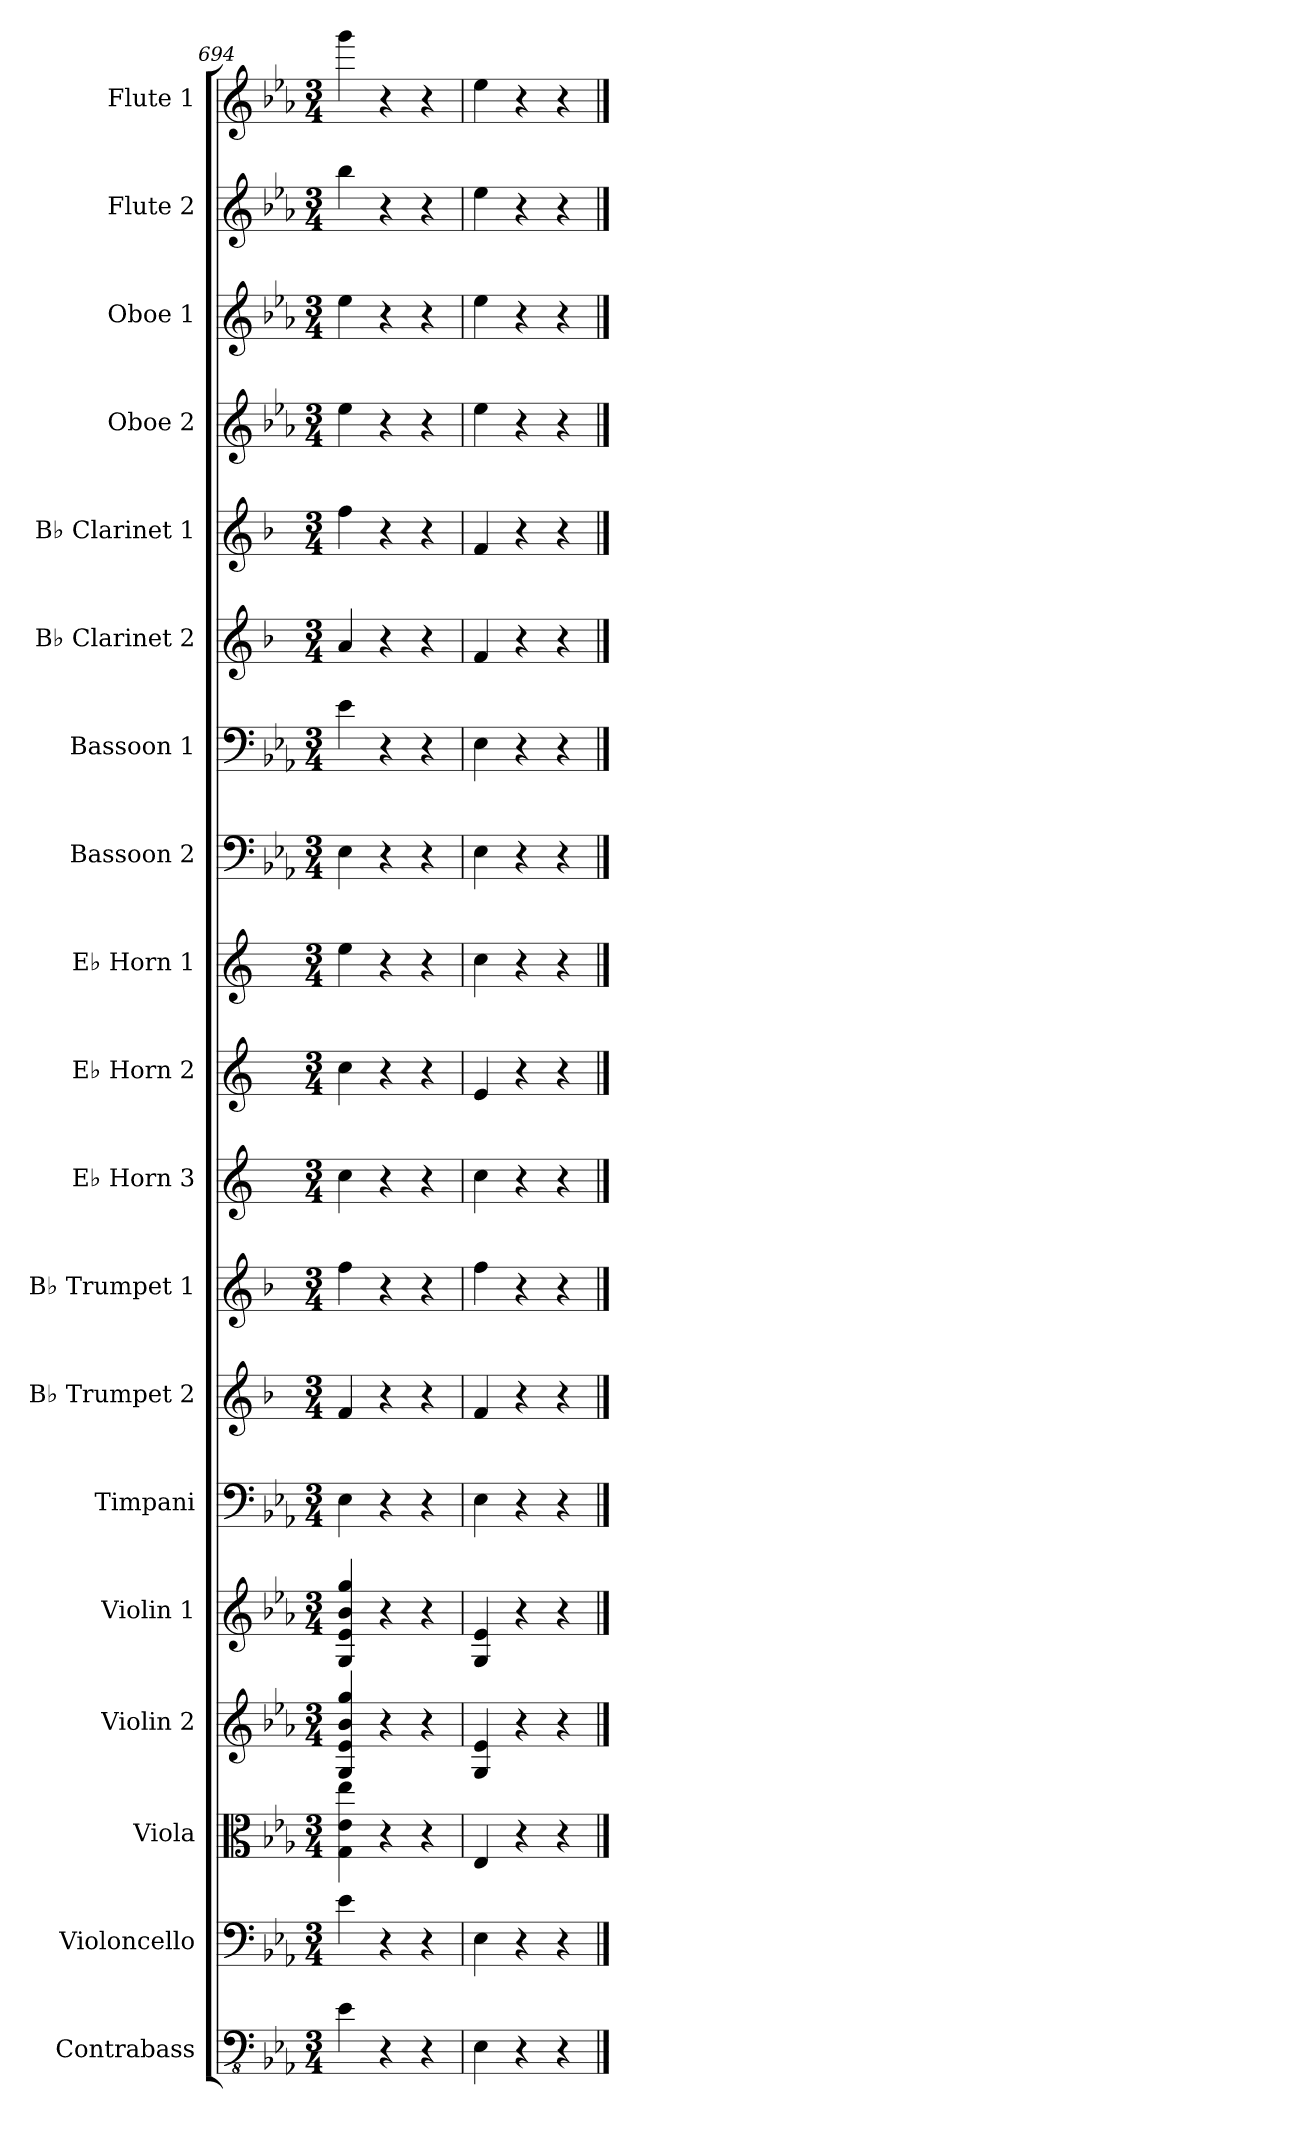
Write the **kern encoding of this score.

**kern	**kern	**kern	**kern	**kern	**kern	**kern	**kern	**kern	**kern	**kern	**kern	**kern	**kern	**kern	**kern	**kern	**kern	**kern
*part19	*part18	*part17	*part16	*part15	*part14	*part13	*part12	*part11	*part10	*part9	*part8	*part7	*part6	*part5	*part4	*part3	*part2	*part1
*staff19	*staff18	*staff17	*staff16	*staff15	*staff14	*staff13	*staff12	*staff11	*staff10	*staff9	*staff8	*staff7	*staff6	*staff5	*staff4	*staff3	*staff2	*staff1
*I"Contrabass	*I"Violoncello	*I"Viola	*I"Violin 2	*I"Violin 1	*I"Timpani	*I"B♭ Trumpet 2	*I"B♭ Trumpet 1	*I"E♭ Horn 3	*I"E♭ Horn 2	*I"E♭ Horn 1	*I"Bassoon 2	*I"Bassoon 1	*I"B♭ Clarinet 2	*I"B♭ Clarinet 1	*I"Oboe 2	*I"Oboe 1	*I"Flute 2	*I"Flute 1
*I'Cb	*I'Vc	*I'Vla	*I'Vln 2	*I'Vln 1	*I'Timp	*I'Tpt 2	*I'Tpt 1	*I'Hn 3	*I'Hn 2	*I'Hn 1	*I'Bsn 2	*I'Bsn 1	*I'Cl 2	*I'Cl 1	*I'Ob 2	*I'Ob 1	*I'Fl 2	*I'Fl 1
*clefFv4	*clefF4	*clefC3	*clefG2	*clefG2	*clefF4	*clefG2	*clefG2	*clefG2	*clefG2	*clefG2	*clefF4	*clefF4	*clefG2	*clefG2	*clefG2	*clefG2	*clefG2	*clefG2
*	*	*	*	*	*	*ITrd1c2	*ITrd1c2	*ITrd5c9	*ITrd5c9	*ITrd5c9	*	*	*ITrd1c2	*ITrd1c2	*	*	*	*
*k[b-e-a-]	*k[b-e-a-]	*k[b-e-a-]	*k[b-e-a-]	*k[b-e-a-]	*k[b-e-a-]	*k[b-e-a-]	*k[b-e-a-]	*k[b-e-a-]	*k[b-e-a-]	*k[b-e-a-]	*k[b-e-a-]	*k[b-e-a-]	*k[b-e-a-]	*k[b-e-a-]	*k[b-e-a-]	*k[b-e-a-]	*k[b-e-a-]	*k[b-e-a-]
*M3/4	*M3/4	*M3/4	*M3/4	*M3/4	*M3/4	*M3/4	*M3/4	*M3/4	*M3/4	*M3/4	*M3/4	*M3/4	*M3/4	*M3/4	*M3/4	*M3/4	*M3/4	*M3/4
=694	=694	=694	=694	=694	=694	=694	=694	=694	=694	=694	=694	=694	=694	=694	=694	=694	=694	=694
4E-\	4e-\	4G\ 4e-\ 4ee-\	4G/ 4e-/ 4b-/ 4gg/	4G/ 4e-/ 4b-/ 4gg/	4E-\	4e-/	4ee-\	4e-\	4e-\	4g\	4E-\	4e-\	4g/	4ee-\	4ee-\	4ee-\	4bb-\	4ggg\
4r	4r	4r	4r	4r	4r	4r	4r	4r	4r	4r	4r	4r	4r	4r	4r	4r	4r	4r
4r	4r	4r	4r	4r	4r	4r	4r	4r	4r	4r	4r	4r	4r	4r	4r	4r	4r	4r
=695	=695	=695	=695	=695	=695	=695	=695	=695	=695	=695	=695	=695	=695	=695	=695	=695	=695	=695
4EE-\	4E-\	4E-/	4G/ 4e-/	4G/ 4e-/	4E-\	4e-/	4ee-\	4e-\	4G/	4e-\	4E-\	4E-\	4e-/	4e-/	4ee-\	4ee-\	4ee-\	4ee-\
4r	4r	4r	4r	4r	4r	4r	4r	4r	4r	4r	4r	4r	4r	4r	4r	4r	4r	4r
4r	4r	4r	4r	4r	4r	4r	4r	4r	4r	4r	4r	4r	4r	4r	4r	4r	4r	4r
==	==	==	==	==	==	==	==	==	==	==	==	==	==	==	==	==	==	==
*-	*-	*-	*-	*-	*-	*-	*-	*-	*-	*-	*-	*-	*-	*-	*-	*-	*-	*-
